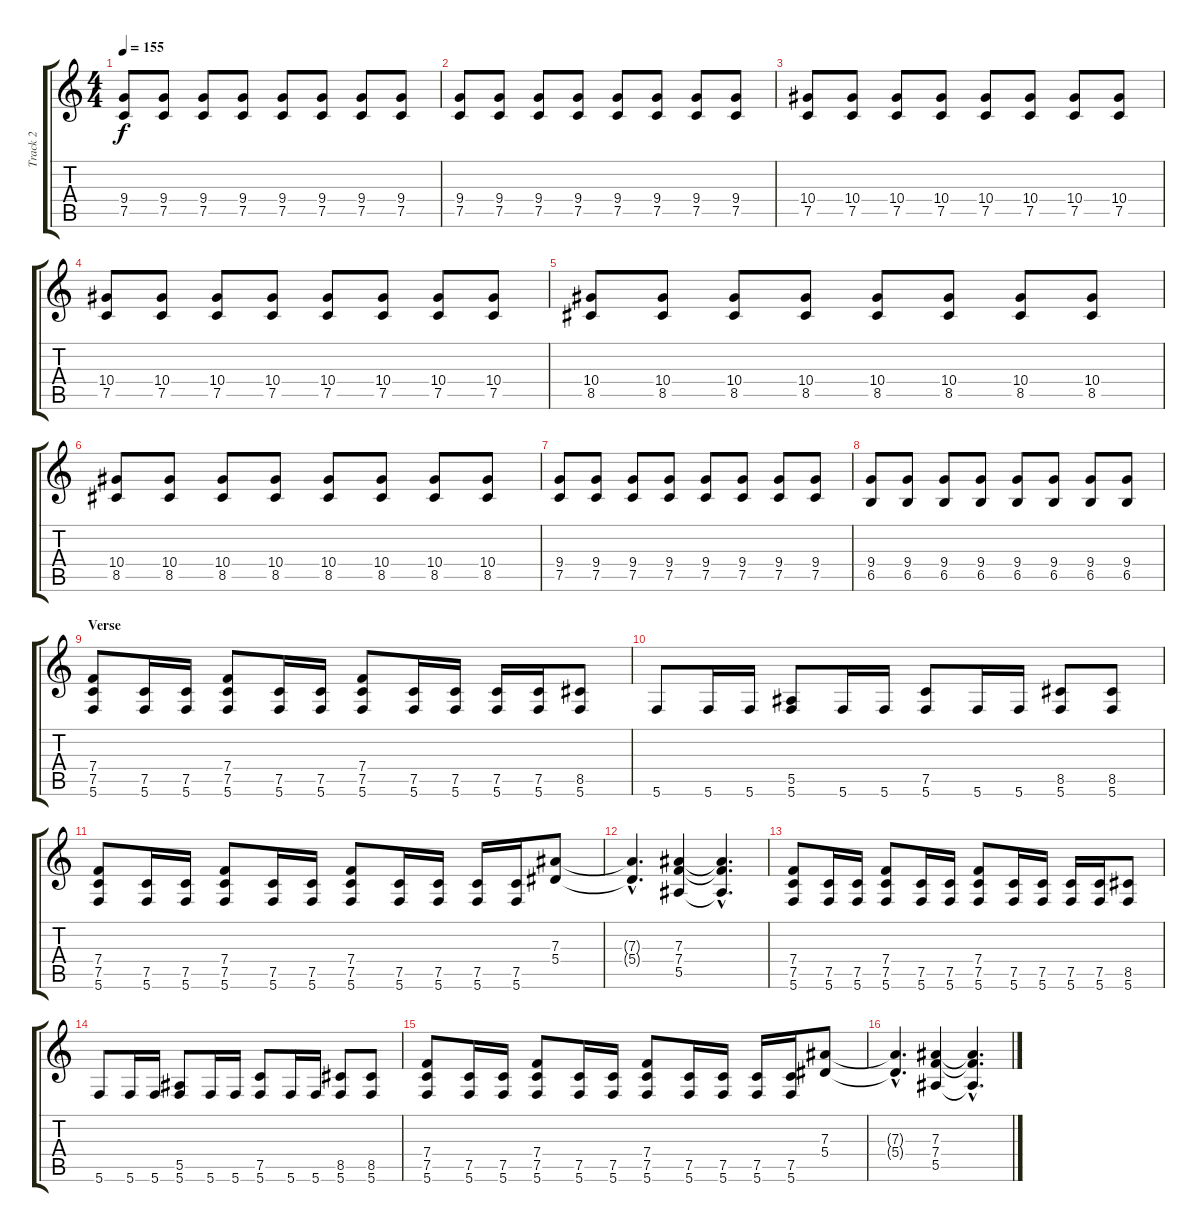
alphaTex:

\track ("Track 2" "Track 2") {instrument distortionguitar}
\staff {score tabs}
\tuning (C4 G3 Eb3 Bb2 F2 C2) {hide}
\ts (4 4)
\tempo 155
\clef g2
\ks c
(9.4 7.5).8{dy f} (9.4 7.5).8 (9.4 7.5).8 (9.4 7.5).8 (9.4 7.5).8 (9.4 7.5).8 (9.4 7.5).8 (9.4 7.5).8 |
(9.4 7.5).8 (9.4 7.5).8 (9.4 7.5).8 (9.4 7.5).8 (9.4 7.5).8 (9.4 7.5).8 (9.4 7.5).8 (9.4 7.5).8 |
(10.4 7.5).8 (10.4 7.5).8 (10.4 7.5).8 (10.4 7.5).8 (10.4 7.5).8 (10.4 7.5).8 (10.4 7.5).8 (10.4 7.5).8 |
(10.4 7.5).8 (10.4 7.5).8 (10.4 7.5).8 (10.4 7.5).8 (10.4 7.5).8 (10.4 7.5).8 (10.4 7.5).8 (10.4 7.5).8 |
(10.4 8.5).8 (10.4 8.5).8 (10.4 8.5).8 (10.4 8.5).8 (10.4 8.5).8 (10.4 8.5).8 (10.4 8.5).8 (10.4 8.5).8 |
(10.4 8.5).8 (10.4 8.5).8 (10.4 8.5).8 (10.4 8.5).8 (10.4 8.5).8 (10.4 8.5).8 (10.4 8.5).8 (10.4 8.5).8 |
(9.4 7.5).8 (9.4 7.5).8 (9.4 7.5).8 (9.4 7.5).8 (9.4 7.5).8 (9.4 7.5).8 (9.4 7.5).8 (9.4 7.5).8 |
(9.4 6.5).8 (9.4 6.5).8 (9.4 6.5).8 (9.4 6.5).8 (9.4 6.5).8 (9.4 6.5).8 (9.4 6.5).8 (9.4 6.5).8 |
\section ("" "Verse")
(7.4 7.5 5.6).8 (7.5 5.6).16 (7.5 5.6).16 (7.4 7.5 5.6).8 (7.5 5.6).16 (7.5 5.6).16 (7.4 7.5 5.6).8 (7.5 5.6).16 (7.5 5.6).16 (7.5 5.6).16 (7.5 5.6).16 (8.5 5.6).8 |
5.6.8 5.6.16 5.6.16 (5.5 5.6).8 5.6.16 5.6.16 (7.5 5.6).8 5.6.16 5.6.16 (8.5 5.6).8 (8.5 5.6).8 |
(7.4 7.5 5.6).8 (7.5 5.6).16 (7.5 5.6).16 (7.4 7.5 5.6).8 (7.5 5.6).16 (7.5 5.6).16 (7.4 7.5 5.6).8 (7.5 5.6).16 (7.5 5.6).16 (7.5 5.6).16 (7.5 5.6).16 (7.3 5.4).8 |
(7.3{hac t} 5.4{hac t}).4{d} (7.3 7.4 5.5).4 (7.3{hac t} 7.4{hac t} 5.5{hac t}).4{d} |
(7.4 7.5 5.6).8 (7.5 5.6).16 (7.5 5.6).16 (7.4 7.5 5.6).8 (7.5 5.6).16 (7.5 5.6).16 (7.4 7.5 5.6).8 (7.5 5.6).16 (7.5 5.6).16 (7.5 5.6).16 (7.5 5.6).16 (8.5 5.6).8 |
5.6.8 5.6.16 5.6.16 (5.5 5.6).8 5.6.16 5.6.16 (7.5 5.6).8 5.6.16 5.6.16 (8.5 5.6).8 (8.5 5.6).8 |
(7.4 7.5 5.6).8 (7.5 5.6).16 (7.5 5.6).16 (7.4 7.5 5.6).8 (7.5 5.6).16 (7.5 5.6).16 (7.4 7.5 5.6).8 (7.5 5.6).16 (7.5 5.6).16 (7.5 5.6).16 (7.5 5.6).16 (7.3 5.4).8 |
(7.3{hac t} 5.4{hac t}).4{d} (7.3 7.4 5.5).4 (7.3{hac t} 7.4{hac t} 5.5{hac t}).4{d}
